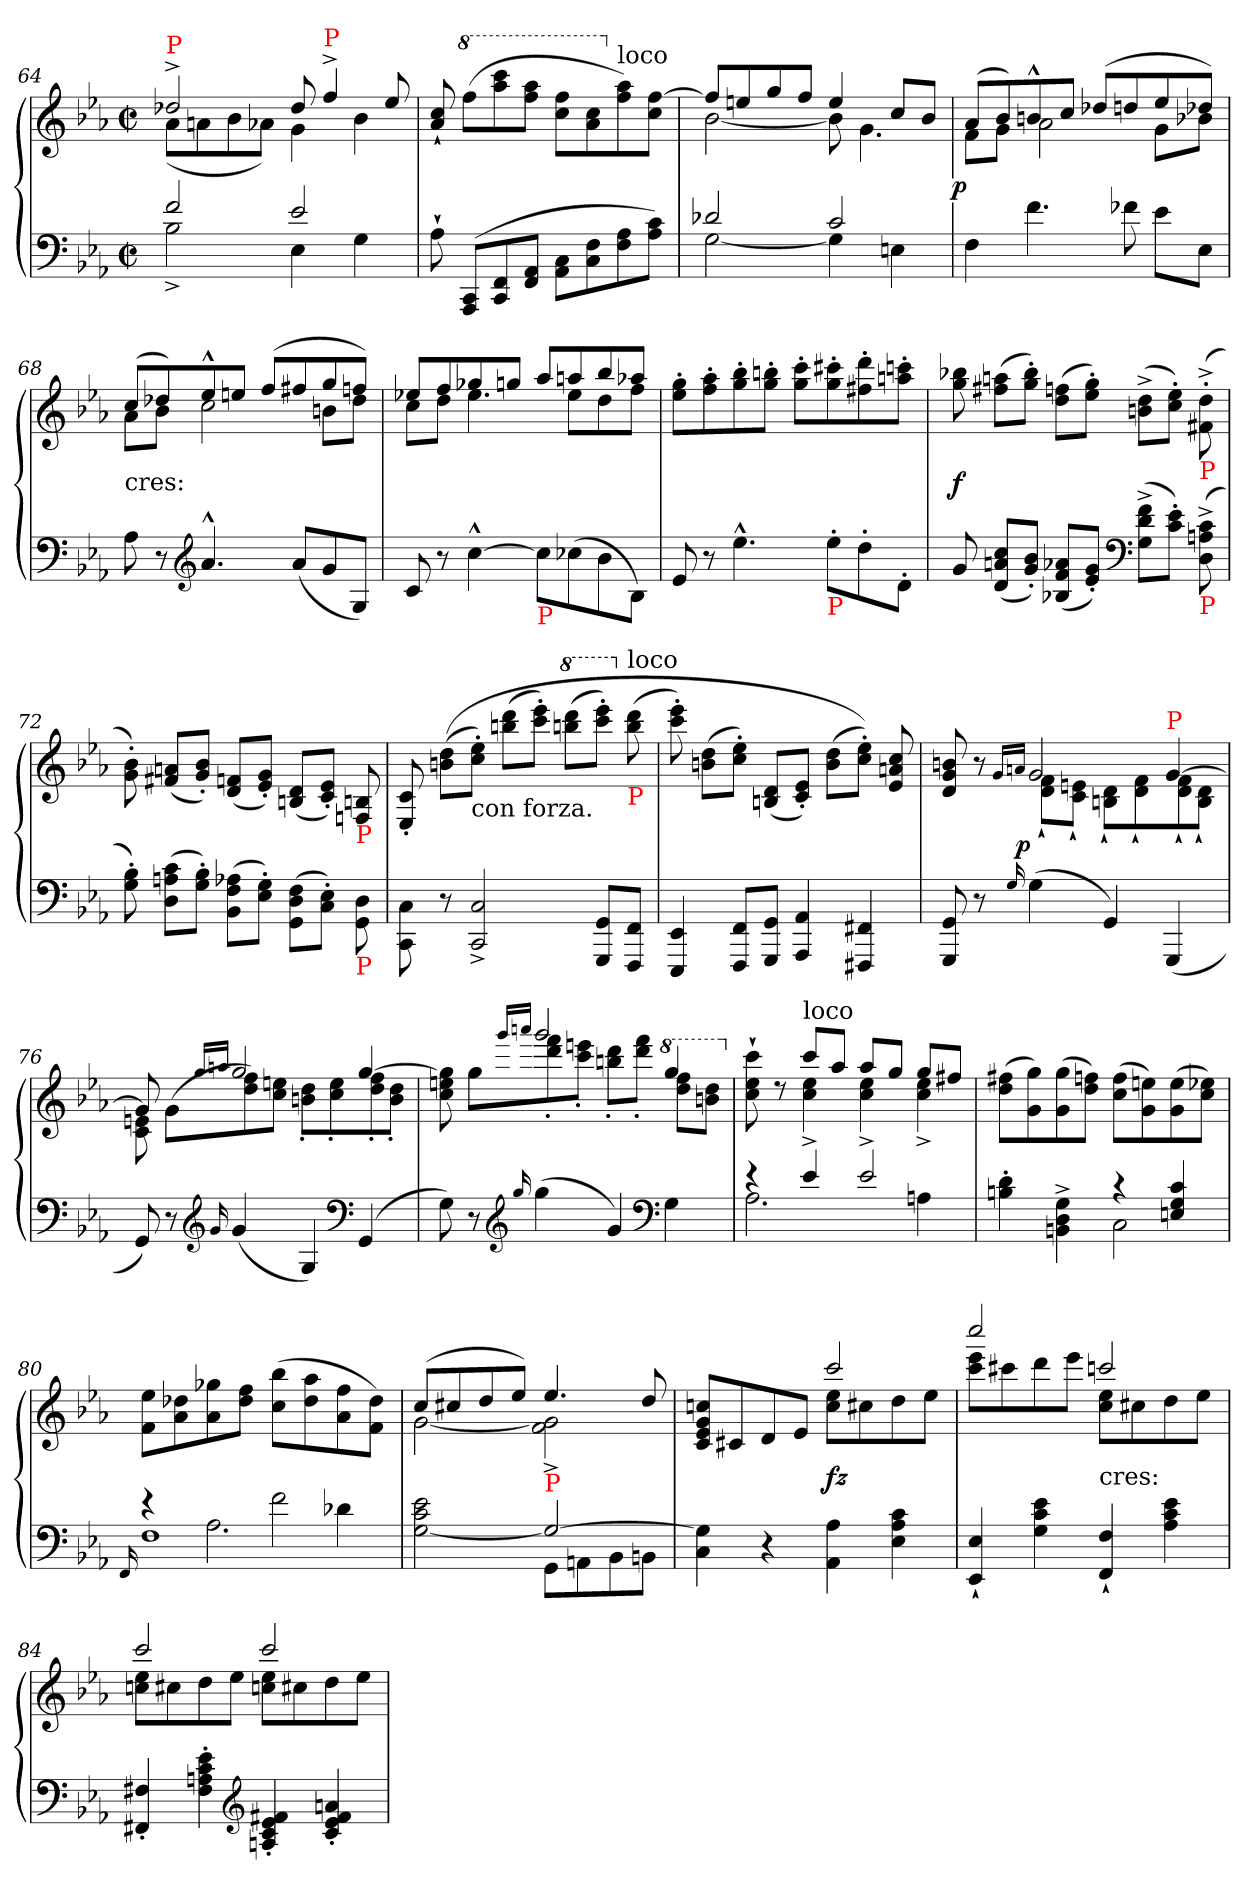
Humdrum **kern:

**kern	**kern	**dynam
*part1	*part1	*part1
*staff2	*staff1	*staff1/2
*clefF4	*clefG2	*
*k[b-e-a-]	*k[b-e-a-]	*
*c:	*c:	*
*M2/2	*M2/2	*
*met(c|)	*met(c|)	*
=64	=64	=64
*^	*^	*
!	!	!LO:TX:a:color=red:t=P	!	!
2f/	2B-^<\	2dd-X^>	(8a-L	.
.	.	.	8an	.
.	.	.	8b-	.
.	.	.	8a-XJ)	.
2e-	4E-	8dd-	4g	.
!	!	!LO:TX:a:color=red:t=P	!	!
.	.	4ff^>	.	.
.	4G	.	4b-	.
.	.	8ee-	.	.
*v	*v	*	*	*
*	*v	*v	*
=65	=65	=65
8A-`>	8cc`</ 8a-`</	.
*	*8va	*
(8CC 8AAA-L	(8fffL	.
8FF 8CC	8cccc 8aaa-	.
8AA- 8FFJ	8aaa- 8fffJ	.
8C 8AA-L	8fff 8cccL	.
8F 8C	8ccc 8aa-	.
*	*X8va	*
!	!LO:TX:a:t=loco	!
8A- 8F	8aa- 8ff)	.
8c 8A-J)	[8ff 8ccJ	.
=66	=66	=66
*^	*^	*
2d-X	[2G	8ffL]	[2b-	.
.	.	8een	.	.
.	.	8gg	.	.
.	.	8ffJ	.	.
2c	4G]	4ee	8b-]	.
.	.	.	4.g	.
.	4En	8ccL	.	.
.	.	8b-J	.	.
*v	*v	*	*	*
=67	=67	=67	=67
!	!	!	!LO:DY:rj
4F	(8a-L	8fL	p
.	8b-)	8gJ	.
4.f	8bn^^>	2a-	.
.	8ccJ	.	.
.	(8dd-XL	.	.
8f-X	8ddn	.	.
8e-L	8ee-	8gL	.
8E-J	8dd-XJ)	8b-J	.
=68	=68	=68	=68
!	!LO:TX:c:t=cres&colon;	!	!
8A-	(8ccL	8a-L	.
8r	8dd-X)	8b-J	.
*clefG2	*	*	*
4.a-^^>	8ee-^^>	2cc	.
.	8eenJ	.	.
.	(8ffL	.	.
(8a-L	8ff#X	.	.
8g	8gg	8bnL	.
8GJ)	8ffnJ)	8dd-J	.
=69	=69	=69	=69
8c	8ee-XL	8ccL	.
8r	8ff	8ddJ	.
[4cc^^>	8gg-X	4.ee-	.
.	8ggnJ	.	.
!LO:TX:b:color=red:t=P	!	!	!
8cc\L]	8aa-L	.	.
(>8cc-X\	8aan	8ee-L	.
8b-\	8bb-	8dd	.
8B-/J)	8aa-XJ	8ffJ	.
*	*v	*v	*
=70	=70	=70
8e-	8gg' 8ee-'L	.
8r	8aa-' 8ff'	.
4.ee-^^>	8bb-' 8gg'	.
.	8bbn' 8gg'J	.
.	8ccc' 8gg'L	.
!LO:TX:b:color=red:t=P	!	!
8ee-'>\L	8ccc#X' 8gg'	.
8dd'>\	8ddd' 8ff#X'	.
8d'</J	8cccn' 8aan'J	.
=71	=71	=71
8g	8bb-X 8gg	f
(8cc 8an 8dL	(8aan 8ff#XL	.
8b-' 8g'J)	8bb-' 8gg'J)	.
(8a-X 8f 8B-XL	(8ffn 8ddL	.
8g' 8e-'J)	8gg' 8ee-'J)	.
*clefF4	*	*
(8f^< 8d^< 8G^<L	(8dd^ 8bn^L	.
8e-' 8c'J)	8ee-' 8cc'J)	.
!	!LO:TX:b:color=red:t=P	!
!LO:TX:b:color=red:t=P	!	!
(8c^< 8An^< 8D^<	(8dd'^\ 8f#X'^\	.
=72	=72	=72
8B-' 8G')	8b-'\ 8g'\)	.
(8c 8An 8DL	(8an 8f#XL	.
8B-' 8G'J)	8b-' 8g'J)	.
(8A-X 8F 8BB-L	(8fn 8dL	.
8G' 8E-'J)	8g' 8e-'J)	.
(8F\ 8D\ 8GG\L	(8d 8BnL	.
8E-'\ 8C'\J)	8e-' 8c'J)	.
!	!LO:TX:b:color=red:t=P	!
!LO:TX:b:color=red:t=P	!	!
8D\ 8GG\	8Bn/ 8Fn/	.
=73	=73	=73
8C\ 8CC\	8c'>/ 8E-'>/	.
8r	((8dd 8bnL	.
!	!LO:TX:b:t=con forza.	!
2C^> 2CC^>	8ee-' 8cc'J)	.
.	(8ddd 8bbnL	.
.	8eee-' 8ccc'J)	.
*	*8va	*
.	(8dddd 8bbbnL	.
8GG 8GGGL	8eeee-' 8cccc'J)	.
*	*X8va	*
!	!LO:TX:b:color=red:t=P	!
!	!LO:TX:a:t=loco	!
8FF 8FFFJ	(8ddd 8bb	.
=74	=74	=74
4EE- 4EEE-	8eee-' 8ccc')	.
.	(8dd 8bnL	.
8FF 8FFFL	8ee-' 8cc'J)	.
8GG 8GGGJ	(8d 8BnL	.
4AA- 4AAA-	8e-' 8c'J)	.
.	(8dd 8bL	.
4FF#X 4FFF#X	8ee-' 8cc'J))	.
.	8cc 8an 8e-	.
=75	=75	=75
*	*^	*
8GG 8GGG	8bn/ 8g/ 8d/	4ryy	.
8r	8r	.	.
.	16qqg/LL	.	.
16qqG/	16qqan/JJ	.	.
!	!	!	!LO:DY:rj
(4G	2g	8f`> 8d`>L	p
.	.	8en`> 8c`>J	.
4GG)	.	8d`> 8Bn`>L	.
.	.	8f`> 8d`>	.
!	!LO:TX:a:color=red:t=P	!	!
(4GGG	[4g	8f`> 8d`>	.
.	.	8d`> 8B`>J	.
=76	=76	=76	=76
8GG)	8g]	8en 8c	.
8r	8ryy	(8gL	.
*clefG2	*	*	*
.	16qqgg/LL	.	.
16qqg/	16qqaan/JJ	.	.
(4g	2gg	8ff 8dd)	.
.	.	8een 8ccJ	.
4G)	.	8dd'> 8bn'>L	.
.	.	8ee'> 8cc'>	.
*clefF4	*	*	*
(4GG	[4gg	8ff'> 8dd'>	.
.	.	8dd'> 8b'>J	.
=77	=77	=77	=77
8G)	8gg]\ 8een\ 8cc\	8ryy	.
8r	8ryy	8ggL	.
*clefG2	*	*	*
.	16qqggg/LL	.	.
16qqgg/	16qqaaan/JJ	.	.
(4gg	2ggg	8fff'> 8ddd'>	.
.	.	8eeen'> 8ccc'>J	.
4g)	.	8ddd'> 8bbn'>L	.
.	.	8fff'> 8ddd'>J	.
*clefF4	*	*	*
*	*8va	*	*
4G	4ggg	8fff 8dddL	.
.	.	8ddd 8bbnJ	.
=78	=78	=78	=78
*^	*	*	*
*	*	*X8va	*	*
4re	2.A-	8ccc`> 8ee-`> 8cc`>	4ryy	.
.	.	8rcc	.	.
!	!	!LO:TX:a:t=loco	!	!
4e-	.	8cccL	4ee-^< 4cc^<	.
.	.	8aa-J	.	.
2e-	.	8aa-L	4ee-^< 4cc^<	.
.	.	8ggJ	.	.
.	4An	8ggL	4ee-^< 4cc^<	.
.	.	8ff#XJ	.	.
*	*	*v	*v	*
=79	=79	=79	=79
4d'>\ 4Bn'>\	4ryy	(8ff#X 8ddL	.
.	.	8gg 8g)	.
4G^>\ 4D^>\ 4BBn^>\	4ryy	(8gg 8g	.
.	.	8ffn 8ddJ)	.
4rc	2C	(8ff 8ccL	.
.	.	8een 8g)	.
4c/ 4G/ 4En/	.	(8ee 8g	.
.	.	8ee-X 8ccJ)	.
=80	=80	=80	=80
*^	*^	*	*
.	.	.	16qqFF	.	.
4re	4ryy	4ryy	1F	8ee- 8fL	.
.	.	.	.	8dd-X 8a-	.
4ryy	4ryy	2.A-\	.	8gg-X 8a-	.
.	.	.	.	8ff 8dd-J	.
2f\	4ryy	.	.	(8bb- 8ccL	.
.	.	.	.	8aa- 8dd-	.
.	4d-X	.	.	8ff 8a-	.
.	.	.	.	8dd- 8fJ)	.
*	*v	*v	*v	*	*
=81	=81	=81	=81
*	*	*^	*
2e-\ 2c\ [2G\	2ryy	(8ccL	[2g	.
.	.	8cc#X	.	.
.	.	8dd	.	.
.	.	8ee-J)	.	.
!	!	!LO:TX:b:color=red:t=P	!	!
2G_	8GGL	4.ee-	2g]^< 2f^<	.
.	8AAn	.	.	.
.	8BB-	.	.	.
.	8BBnJ	8dd	.	.
*v	*v	*	*	*
=82	=82	=82	=82
4G] 4C	8ccn 8g 8e- 8cL	8ryy	.
.	8c#X	8ryy	.
4r	8d	8ryy	.
.	8e-J	8ryy	.
4A- 4AA-	2ccc	8ee- 8ccL	fz
.	.	8cc#X	.
4c 4A- 4E-	.	8dd	.
.	.	8ee-J	.
=83	=83	=83	=83
4E-`< 4EE-`<	2cccc	8eee- 8cccL	.
.	.	8ccc#X	.
4e- 4c 4G	.	8ddd	.
.	.	8eee-J	.
!	!LO:TX:c:t=cres&colon;	!	!
4F`< 4FF`<	2cccn	8ee- 8ccL	.
.	.	8cc#X	.
4e- 4c 4A-	.	8dd	.
.	.	8ee-J	.
=84	=84	=84	=84
4F#X'</ 4FF#X'</	2ccc	8ee- 8ccnL	.
.	.	8cc#X	.
4e-'> 4c'> 4An'> 4F#'>	.	8dd	.
.	.	8ee-J	.
*clefG2	*	*	*
4f#X'< 4e-'< 4c'< 4An'<	2ccc	8ee- 8ccnL	.
.	.	8cc#X	.
4an'< 4f#'< 4e-'< 4c'<	.	8dd	.
.	.	8ee-J	.
*	*v	*v	*
=	=	=
*-	*-	*-
